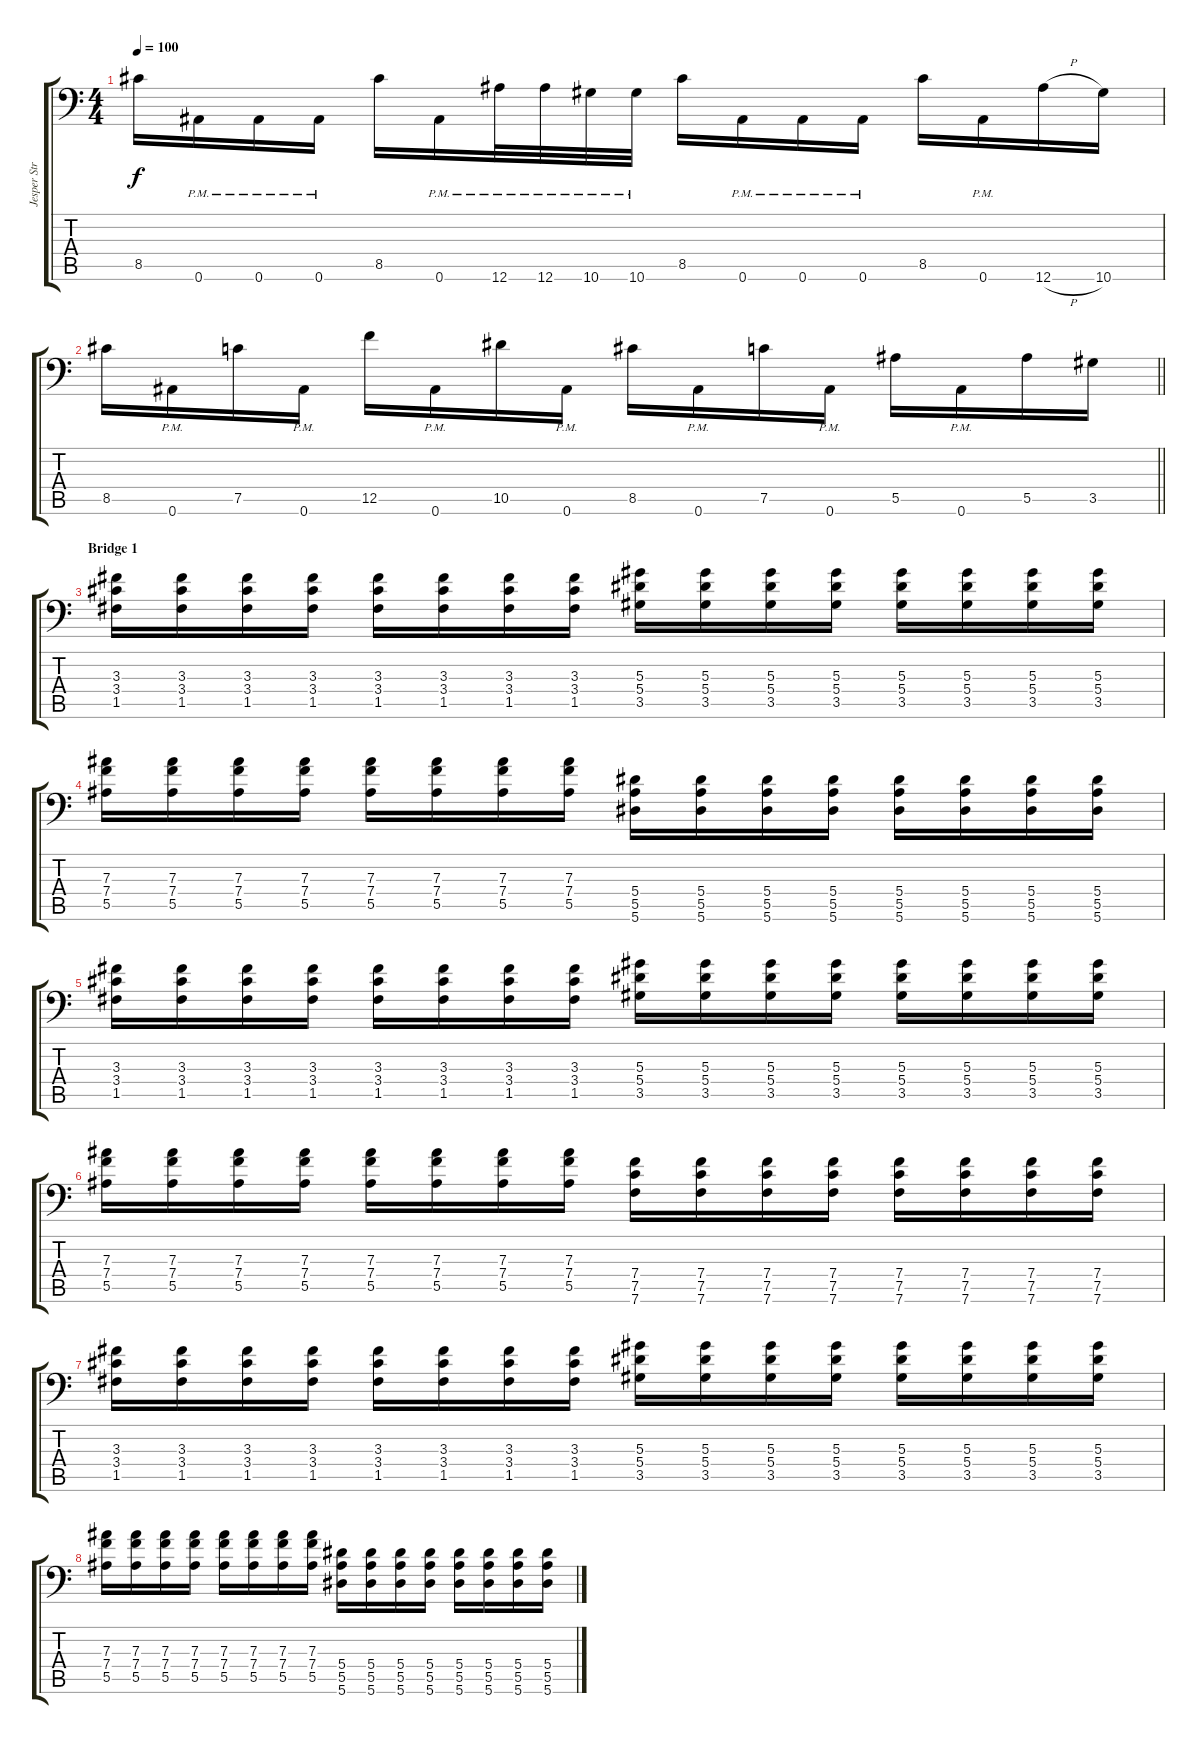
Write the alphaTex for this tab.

\track ("Jesper Strömblad" "Jesper Str") {instrument distortionguitar}
\staff {score tabs}
\tuning (C4 G3 Eb3 Bb2 F2 Bb1) {hide}
\ts (4 4)
\tempo 100
\clef f4
\ks c
8.5.16{dy f} 0.6{pm}.16 0.6{pm}.16 0.6{pm}.16 8.5.16 0.6{pm}.16 12.6{pm}.32 12.6{pm}.32 10.6{pm}.32 10.6{pm}.32 8.5.16 0.6{pm}.16 0.6{pm}.16 0.6{pm}.16 8.5.16 0.6{pm}.16 12.6{h}.16 10.6.16 |
\barLineRight lightlight
8.5.16 0.6{pm}.16 7.5.16 0.6{pm}.16 12.5.16 0.6{pm}.16 10.5.16 0.6{pm}.16 8.5.16 0.6{pm}.16 7.5.16 0.6{pm}.16 5.5.16 0.6{pm}.16 5.5.16 3.5.16 |
\section ("" "Bridge 1")
(3.3 3.4 1.5).16{volume 12} (3.3 3.4 1.5).16 (3.3 3.4 1.5).16 (3.3 3.4 1.5).16 (3.3 3.4 1.5).16 (3.3 3.4 1.5).16 (3.3 3.4 1.5).16 (3.3 3.4 1.5).16 (5.3 5.4 3.5).16 (5.3 5.4 3.5).16 (5.3 5.4 3.5).16 (5.3 5.4 3.5).16 (5.3 5.4 3.5).16 (5.3 5.4 3.5).16 (5.3 5.4 3.5).16 (5.3 5.4 3.5).16 |
(7.3 7.4 5.5).16 (7.3 7.4 5.5).16 (7.3 7.4 5.5).16 (7.3 7.4 5.5).16 (7.3 7.4 5.5).16 (7.3 7.4 5.5).16 (7.3 7.4 5.5).16 (7.3 7.4 5.5).16 (5.4 5.5 5.6).16 (5.4 5.5 5.6).16 (5.4 5.5 5.6).16 (5.4 5.5 5.6).16 (5.4 5.5 5.6).16 (5.4 5.5 5.6).16 (5.4 5.5 5.6).16 (5.4 5.5 5.6).16 |
(3.3 3.4 1.5).16 (3.3 3.4 1.5).16 (3.3 3.4 1.5).16 (3.3 3.4 1.5).16 (3.3 3.4 1.5).16 (3.3 3.4 1.5).16 (3.3 3.4 1.5).16 (3.3 3.4 1.5).16 (5.3 5.4 3.5).16 (5.3 5.4 3.5).16 (5.3 5.4 3.5).16 (5.3 5.4 3.5).16 (5.3 5.4 3.5).16 (5.3 5.4 3.5).16 (5.3 5.4 3.5).16 (5.3 5.4 3.5).16 |
(7.3 7.4 5.5).16 (7.3 7.4 5.5).16 (7.3 7.4 5.5).16 (7.3 7.4 5.5).16 (7.3 7.4 5.5).16 (7.3 7.4 5.5).16 (7.3 7.4 5.5).16 (7.3 7.4 5.5).16 (7.4 7.5 7.6).16 (7.4 7.5 7.6).16 (7.4 7.5 7.6).16 (7.4 7.5 7.6).16 (7.4 7.5 7.6).16 (7.4 7.5 7.6).16 (7.4 7.5 7.6).16 (7.4 7.5 7.6).16 |
(3.3 3.4 1.5).16 (3.3 3.4 1.5).16 (3.3 3.4 1.5).16 (3.3 3.4 1.5).16 (3.3 3.4 1.5).16 (3.3 3.4 1.5).16 (3.3 3.4 1.5).16 (3.3 3.4 1.5).16 (5.3 5.4 3.5).16 (5.3 5.4 3.5).16 (5.3 5.4 3.5).16 (5.3 5.4 3.5).16 (5.3 5.4 3.5).16 (5.3 5.4 3.5).16 (5.3 5.4 3.5).16 (5.3 5.4 3.5).16 |
(7.3 7.4 5.5).16 (7.3 7.4 5.5).16 (7.3 7.4 5.5).16 (7.3 7.4 5.5).16 (7.3 7.4 5.5).16 (7.3 7.4 5.5).16 (7.3 7.4 5.5).16 (7.3 7.4 5.5).16 (5.4 5.5 5.6).16 (5.4 5.5 5.6).16 (5.4 5.5 5.6).16 (5.4 5.5 5.6).16 (5.4 5.5 5.6).16 (5.4 5.5 5.6).16 (5.4 5.5 5.6).16 (5.4 5.5 5.6).16
